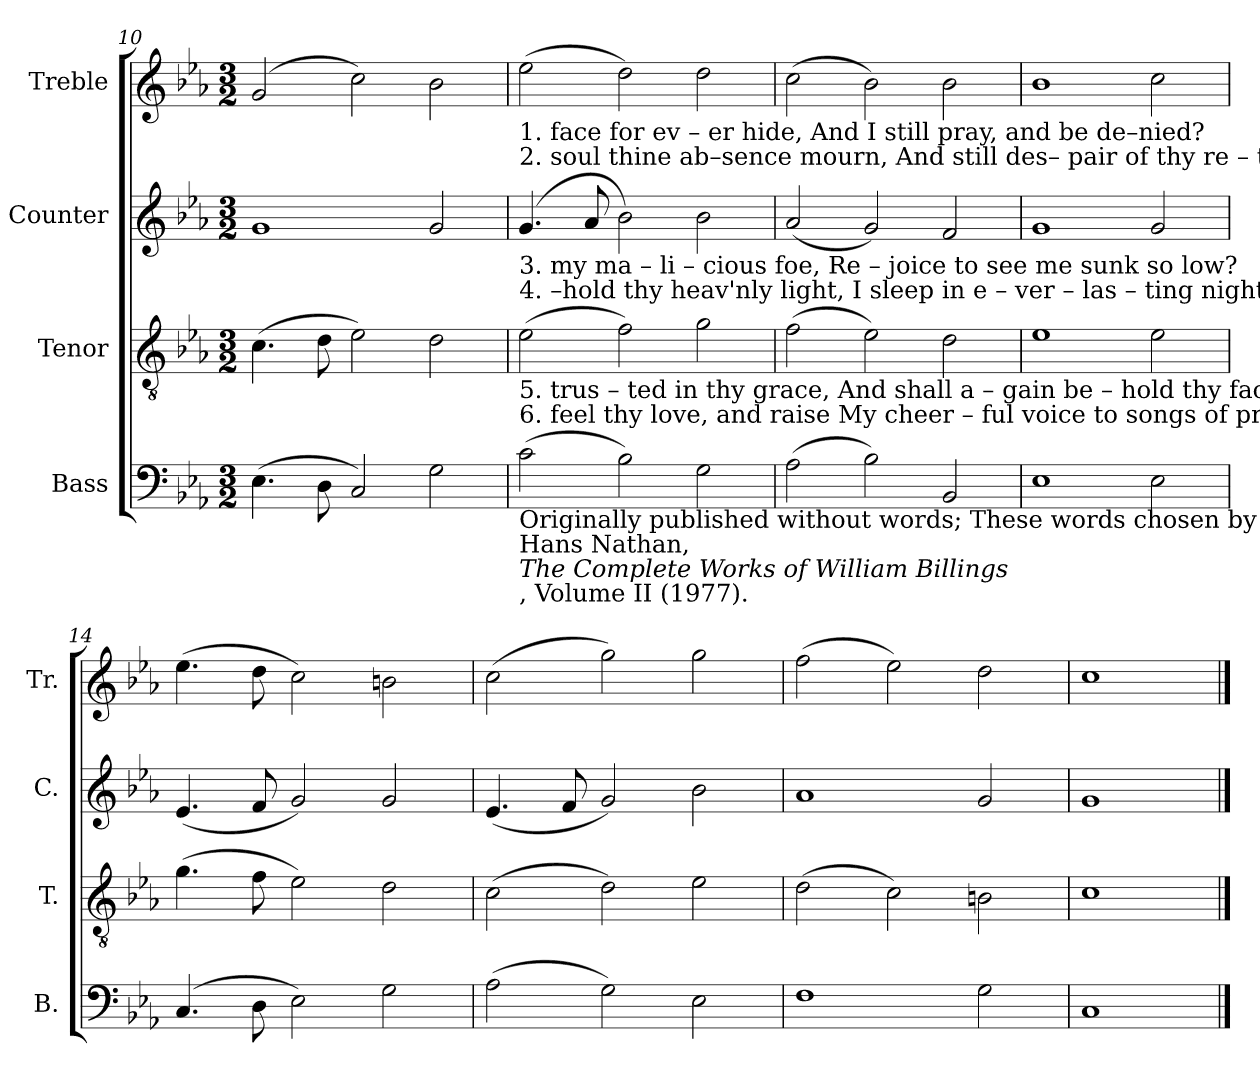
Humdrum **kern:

**kern	**kern	**kern	**kern
*part4	*part3	*part2	*part1
*staff4	*staff3	*staff2	*staff1
*I"Bass	*I"Tenor	*I"Counter	*I"Treble
*I'B.	*I'T.	*I'C.	*I'Tr.
*clefF4	*clefGv2	*clefG2	*clefG2
*k[b-e-a-]	*k[b-e-a-]	*k[b-e-a-]	*k[b-e-a-]
*M3/2	*M3/2	*M3/2	*M3/2
=10	=10	=10	=10
(4.E-\	(4.c\	1g	(2g/
8D\	8d\	.	.
2C/)	2e-\)	.	2cc\)
2G\	2d\	2g/	2b-\
!!LO:LB:g=z
=11	=11	=11	=11
!	!	!	!LO:TX:b:t=1. face             for     ev    –   er     hide,   And  I                      still   pray,            and    be          de–nied?
!	!	!	!LO:TX:b:t=2. soul           thine ab–sence mourn,  And still                 des– pair              of        thy        re – turn?
!	!	!LO:TX:b:t=3. my               ma –  li   –    cious  foe,    Re – joice               to         see             me      sunk       so    low?	!
!	!	!LO:TX:b:t=4. –hold         thy    heav'nly     light,     I       sleep              in         e       –       ver  – las   –   ting night.	!
!	!LO:TX:b:t=5. trus      –    ted    in          thy  grace,   And  shall             a   –   gain             be – hold        thy    face.	!	!
!	!LO:TX:b:t=6. feel              thy   love,     and raise     My   cheer    –     ful     voice             to     songs      of    praise.	!	!
!LO:TX:b:t=Originally published without words; These words chosen by	!	!	!
!LO:TX:b:t=Hans Nathan,	!	!	!
!LO:TX:b:i:t=The Complete Works of William Billings	!	!	!
!LO:TX:b:t=,  Volume II (1977).	!	!	!
(2c\	(2e-\	(4.g/	(2ee-\
.	.	8a-/	.
2B-\)	2f\)	2b-\)	2dd\)
2G\	2g\	2b-\	2dd\
=12	=12	=12	=12
(2A-\	(2f\	(2a-/	(2cc\
2B-\)	2e-\)	2g/)	2b-\)
2BB-/	2d\	2f/	2b-\
=13	=13	=13	=13
1E-	1e-	1g	1b-
2E-\	2e-\	2g/	2cc\
=14	=14	=14	=14
(4.C/	(4.g\	(4.e-/	(4.ee-\
8D\	8f\	8f/	8dd\
2E-\)	2e-\)	2g/)	2cc\)
2G\	2d\	2g/	2bn\
=15	=15	=15	=15
(2A-\	(2c\	(4.e-/	(2cc\
.	.	8f/	.
2G\)	2d\)	2g/)	2gg\)
2E-\	2e-\	2b-\	2gg\
=16	=16	=16	=16
1F	(2d\	1a-	(2ff\
.	2c\)	.	2ee-\)
2G\	2Bn\	2g/	2dd\
=17	=17	=17	=17
1C	1c	1g	1cc
==	==	==	==
*-	*-	*-	*-
